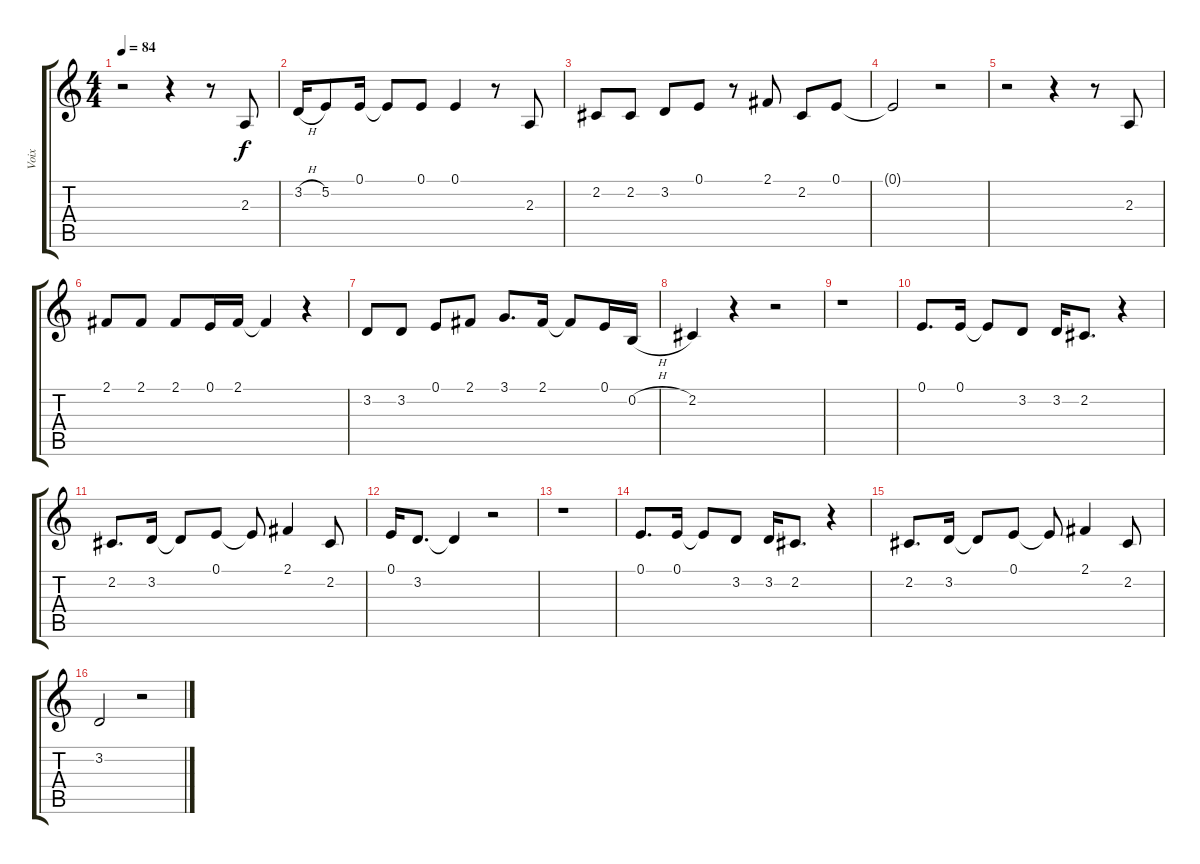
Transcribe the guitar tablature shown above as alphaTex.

\track ("Voix" "Voix") {instrument accordion}
\staff {score tabs}
\tuning (E4 B3 G3 D3 A2 E2) {hide}
\ts (4 4)
\tempo 84
\clef g2
\ks c
r.2{dy f} r.4 r.8 2.3.8 |
3.2{h}.16 5.2.8 0.1.16 0.1{t}.8 0.1.8 0.1.4 r.8 2.3.8 |
2.2.8 2.2.8 3.2.8 0.1.8 r.8 2.1.8 2.2.8 0.1.8 |
0.1{t}.2 r.2 |
r.2 r.4 r.8 2.3.8 |
2.1.8 2.1.8 2.1.8 0.1.16 2.1.16 2.1{t}.4 r.4 |
3.2.8 3.2.8 0.1.8 2.1.8 3.1.8{d} 2.1.16 2.1{t}.8 0.1.16 0.2{h}.16 |
2.2.4 r.4 r.2 |
r.1 |
0.1.8{d} 0.1.16 0.1{t}.8 3.2.8 3.2.16 2.2.8{d} r.4 |
2.2.8{d} 3.2.16 3.2{t}.8 0.1.8 0.1{t}.8 2.1.4 2.2.8 |
0.1.16 3.2.8{d} 3.2{t}.4 r.2 |
r.1 |
0.1.8{d} 0.1.16 0.1{t}.8 3.2.8 3.2.16 2.2.8{d} r.4 |
2.2.8{d} 3.2.16 3.2{t}.8 0.1.8 0.1{t}.8 2.1.4 2.2.8 |
3.2.2 r.2
